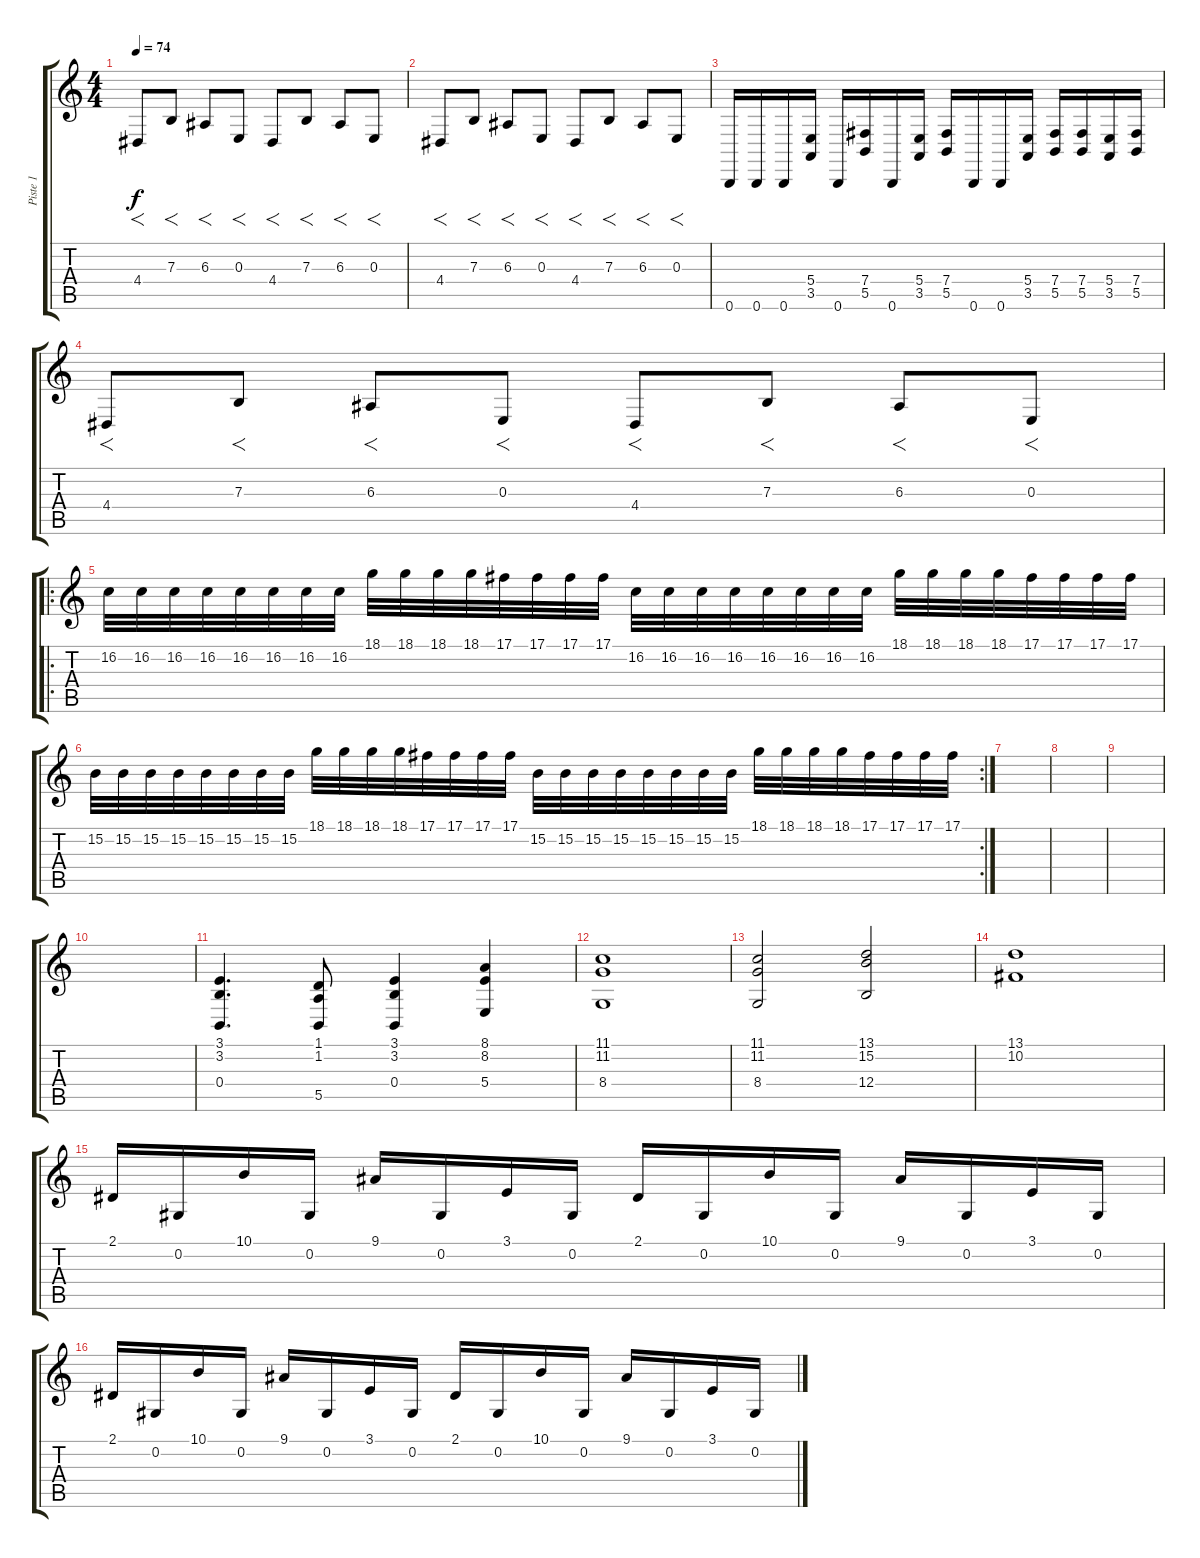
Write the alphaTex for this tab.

\track ("Piste 1" "Piste 1") {instrument lead6voice}
\staff {score tabs}
\tuning (Db4 Ab3 E3 B2 Gb2 B1) {hide}
\ts (4 4)
\tempo 74
\clef g2
\ks c
4.4.8{f dy f} 7.3.8{f} 6.3.8{f} 0.3.8{f} 4.4.8{f} 7.3.8{f} 6.3.8{f} 0.3.8{f} |
4.4.8{f} 7.3.8{f} 6.3.8{f} 0.3.8{f} 4.4.8{f} 7.3.8{f} 6.3.8{f} 0.3.8{f} |
0.6.16 0.6.16 0.6.16 (5.4 3.5).16 0.6.16 (7.4 5.5).16 0.6.16 (5.4 3.5).16 (7.4 5.5).16 0.6.16 0.6.16 (5.4 3.5).16 (7.4 5.5).16 (7.4 5.5).16 (5.4 3.5).16 (7.4 5.5).16 |
4.4.8{f} 7.3.8{f} 6.3.8{f} 0.3.8{f} 4.4.8{f} 7.3.8{f} 6.3.8{f} 0.3.8{f} |
\ro
16.2.32{volume 8} 16.2.32 16.2.32 16.2.32 16.2.32 16.2.32 16.2.32 16.2.32 18.1.32 18.1.32 18.1.32 18.1.32 17.1.32 17.1.32 17.1.32 17.1.32 16.2.32 16.2.32 16.2.32 16.2.32 16.2.32 16.2.32 16.2.32 16.2.32 18.1.32 18.1.32 18.1.32 18.1.32 17.1.32 17.1.32 17.1.32 17.1.32 |
\rc 2
15.2.32 15.2.32 15.2.32 15.2.32 15.2.32 15.2.32 15.2.32 15.2.32 18.1.32 18.1.32 18.1.32 18.1.32 17.1.32 17.1.32 17.1.32 17.1.32 15.2.32 15.2.32 15.2.32 15.2.32 15.2.32 15.2.32 15.2.32 15.2.32 18.1.32 18.1.32 18.1.32 18.1.32 17.1.32 17.1.32 17.1.32 17.1.32 |
|
|
|
|
(3.1 3.2 0.4).4{d} (1.1 1.2 5.5).8 (3.1 3.2 0.4).4 (8.1 8.2 5.4).4 |
(11.1 11.2 8.4).1 |
(11.1 11.2 8.4).2 (13.1 15.2 12.4).2 |
(13.1 10.2).1 |
2.1.16 0.2.16 10.1.16 0.2.16 9.1.16 0.2.16 3.1.16 0.2.16 2.1.16 0.2.16 10.1.16 0.2.16 9.1.16 0.2.16 3.1.16 0.2.16 |
2.1.16 0.2.16 10.1.16 0.2.16 9.1.16 0.2.16 3.1.16 0.2.16 2.1.16 0.2.16 10.1.16 0.2.16 9.1.16 0.2.16 3.1.16 0.2.16
